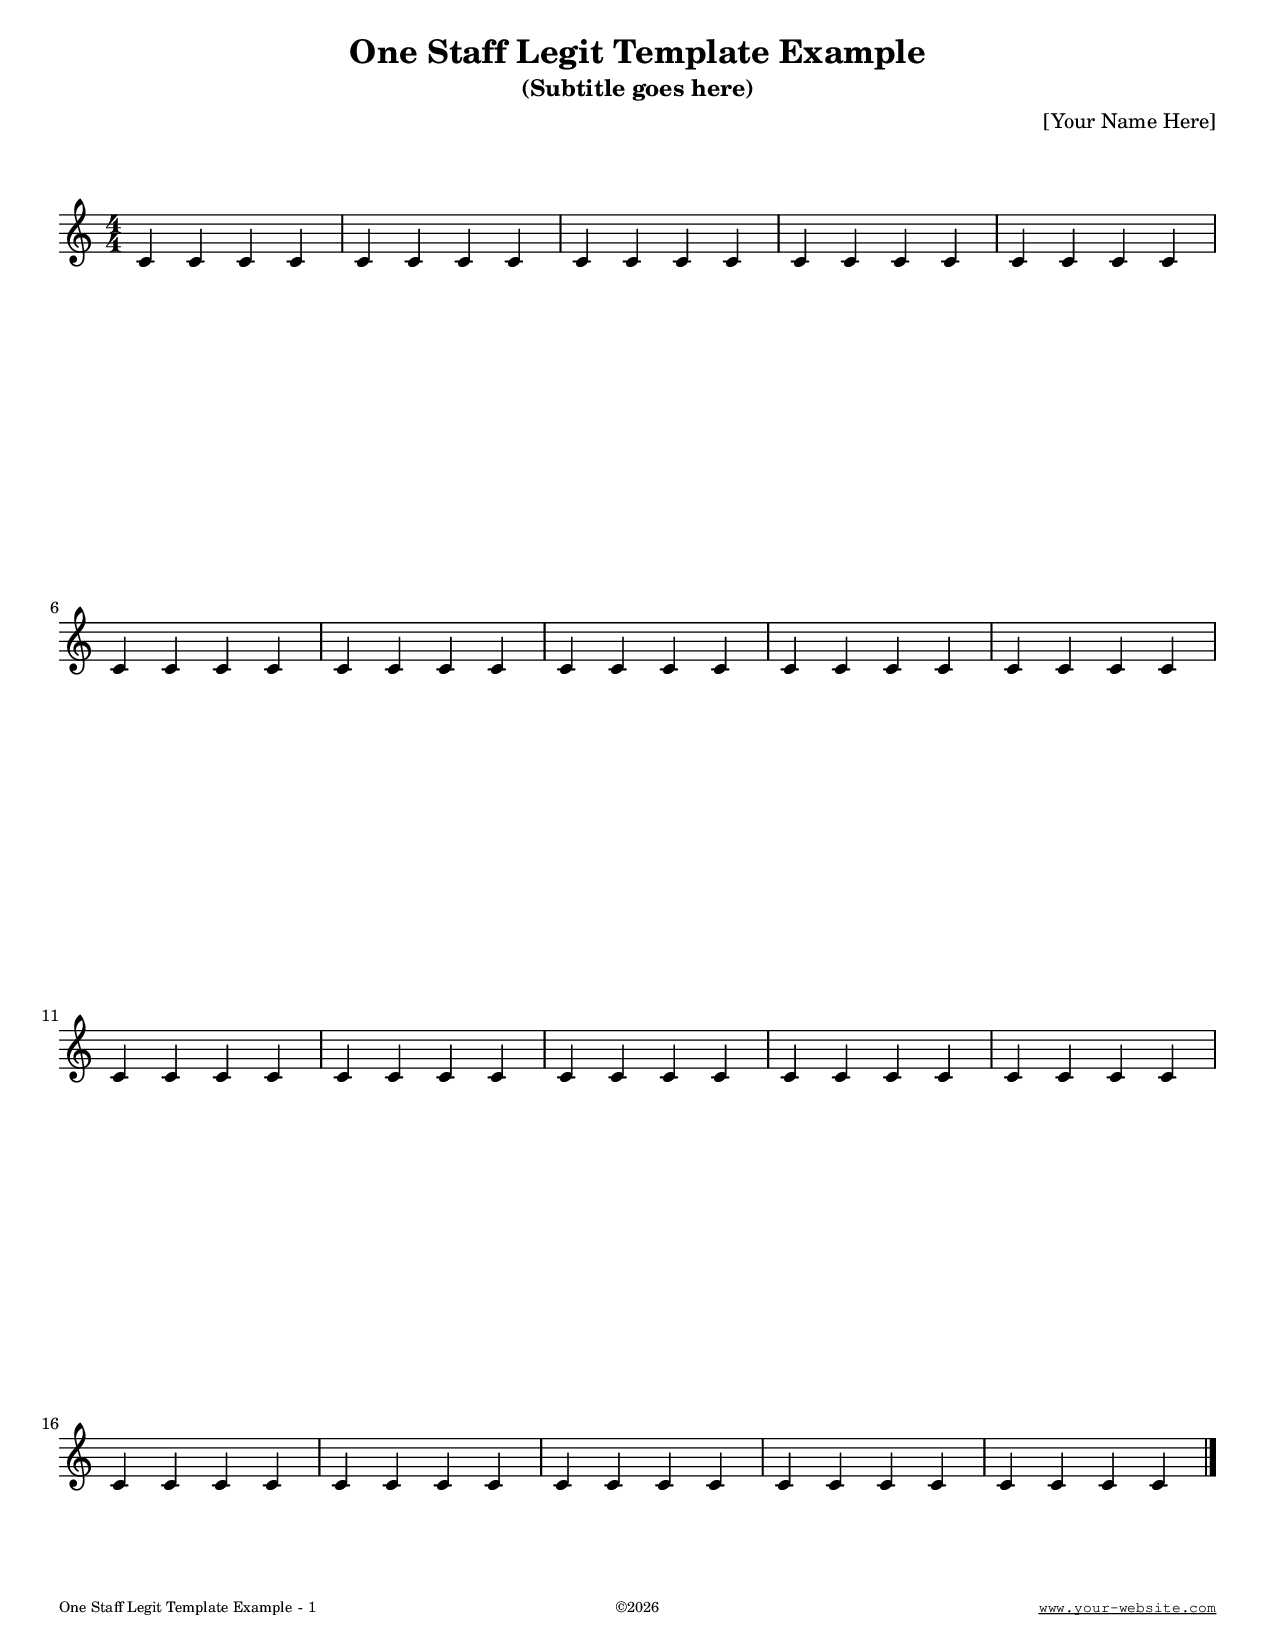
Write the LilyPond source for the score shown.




tune_title = "One Staff Legit Template Example"
tune_subtitle = "(Subtitle goes here)"
tune_tempo = "Andante"


\include "../lilypond_include_files/lilypond_include_file_legit.ily"


% Set to ##t if your score is less than one page:
\paper {
ragged-last-bottom = ##f
ragged-bottom = ##f
}


theChords = \chordmode { \transpose c c { 
\set chordNameExceptions = #chExceptions
\override ParenthesesItem.font-size = #2

}}



theNotes = \transpose c c { \relative c' { 
\set Staff.midiInstrument = "acoustic grand"
\numericTimeSignature
\set Staff.printKeyCancellation = ##f
\override ParenthesesItem.font-size = #5
\override ParenthesesItem.padding = #1
\once \override Score.MetronomeMark #'extra-offset = #'(0.0 . 2.0)
\override Glissando #'style = #' trill


c4 c c c
c c c c 
c c c c 
c c c c

c4 c c c
c c c c 
c c c c 
c c c c

c4 c c c
c c c c 
c c c c 
c c c c

c4 c c c
c c c c 
c c c c 
c c c c

c4 c c c
c c c c 
c c c c 
c c c c \bar "|."

}}




theWords = \lyricmode {
Lyrics lyrics lyrics etc.
}



%{ 
If you want to make a midi file to listen to and check your notes, uncomment the \midi line. Then
comment out the \new ChordNames line, because if you leave it in, Lilypond will generate ugly midi
chords
%}
\score {
<<
\set Score.markFormatter = #format-mark-box-alphabet
\new ChordNames \theChords
\new Voice \with {\consists "Pitch_squash_engraver"} \theNotes
%\addlyrics { \theWords }
>>
\layout {
\context{\Lyrics 
\override LyricText.font-name = #"New Century Schoolbook"
\override LyricText.self-alignment-X = #LEFT
}
}
%\midi {\tempo 4 = 200}
}





